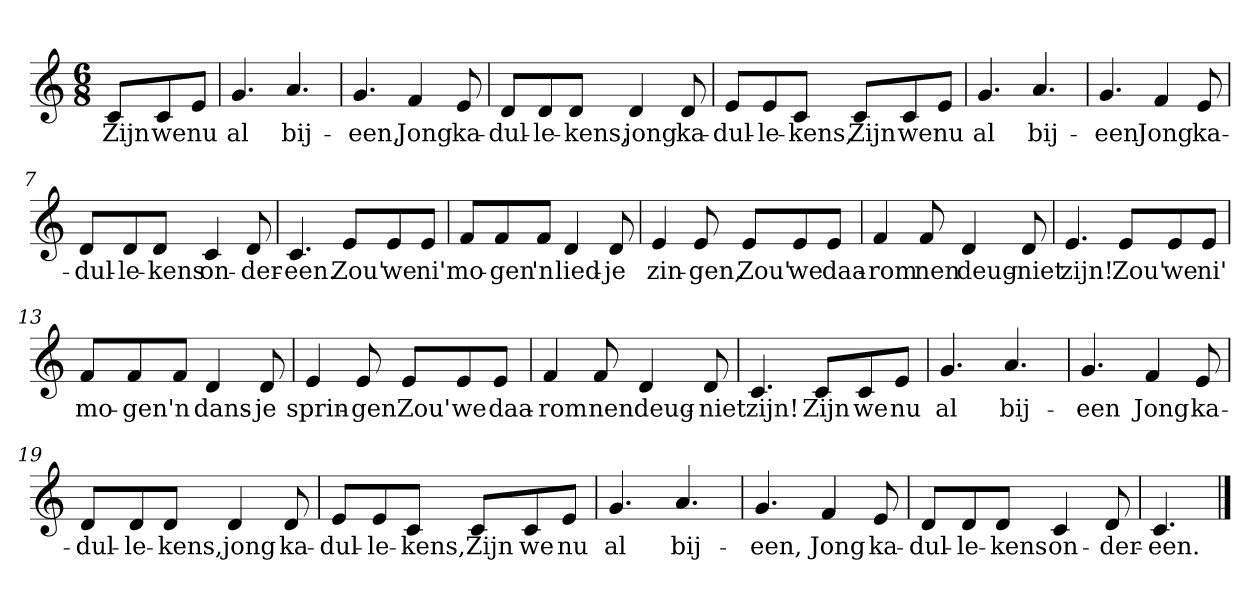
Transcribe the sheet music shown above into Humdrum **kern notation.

**kern	**text
*part1	*part1
*staff1	*staff1
*clefG2	*
*k[]	*
*C:	*
*M6/8	*
*MM120	*
=	=
8c/L	Zijn
8c/	we
8e/J	nu
=1	=1
4.g	al
4.a	bij-
=2	=2
4.g	-een,
4f	Jong
8e	ka-
=3	=3
8d/L	-dul-
8d/	-le-
8d/J	-kens,
4d	jong
8d	ka-
=4	=4
8e/L	-dul-
8e/	-le-
8c/J	-kens,
8c/L	Zijn
8c/	we
8e/J	nu
=5	=5
4.g	al
4.a	bij-
=6	=6
4.g	-een
4f	Jong
8e	ka-
=7	=7
8d/L	-dul-
8d/	-le-
8d/J	-kens
4c	on-
8d	-der-
=8	=8
4.c	-een.
8e/L	Zou'
8e/	we
8e/J	ni'
=9	=9
8f/L	mo-
8f/	-gen
8f/J	'n
4d	lied-
8d	-je
=10	=10
4e	zin-
8e	-gen,
8e/L	Zou'
8e/	we
8e/J	daa-
=11	=11
4f	-rom
8f	nen
4d	deug-
8d	-niet
=12	=12
4.e	zijn!
8e/L	Zou'
8e/	we
8e/J	ni'
=13	=13
8f/L	mo-
8f/	-gen
8f/J	'n
4d	dans-
8d	-je
=14	=14
4e	sprin-
8e	-gen
8e/L	Zou'
8e/	we
8e/J	daa-
=15	=15
4f	-rom
8f	nen
4d	deug-
8d	-niet
=16	=16
4.c	zijn!
8c/L	Zijn
8c/	we
8e/J	nu
=17	=17
4.g	al
4.a	bij-
=18	=18
4.g	-een
4f	Jong
8e	ka-
=19	=19
8d/L	-dul-
8d/	-le-
8d/J	-kens,
4d	jong
8d	ka-
=20	=20
8e/L	-dul-
8e/	-le-
8c/J	-kens,
8c/L	Zijn
8c/	we
8e/J	nu
=21	=21
4.g	al
4.a	bij-
=22	=22
4.g	-een,
4f	Jong
8e	ka-
=23	=23
8d/L	-dul-
8d/	-le-
8d/J	-kens
4c	on-
8d	-der-
=24	=24
4.c	-een.
==	==
*-	*-
